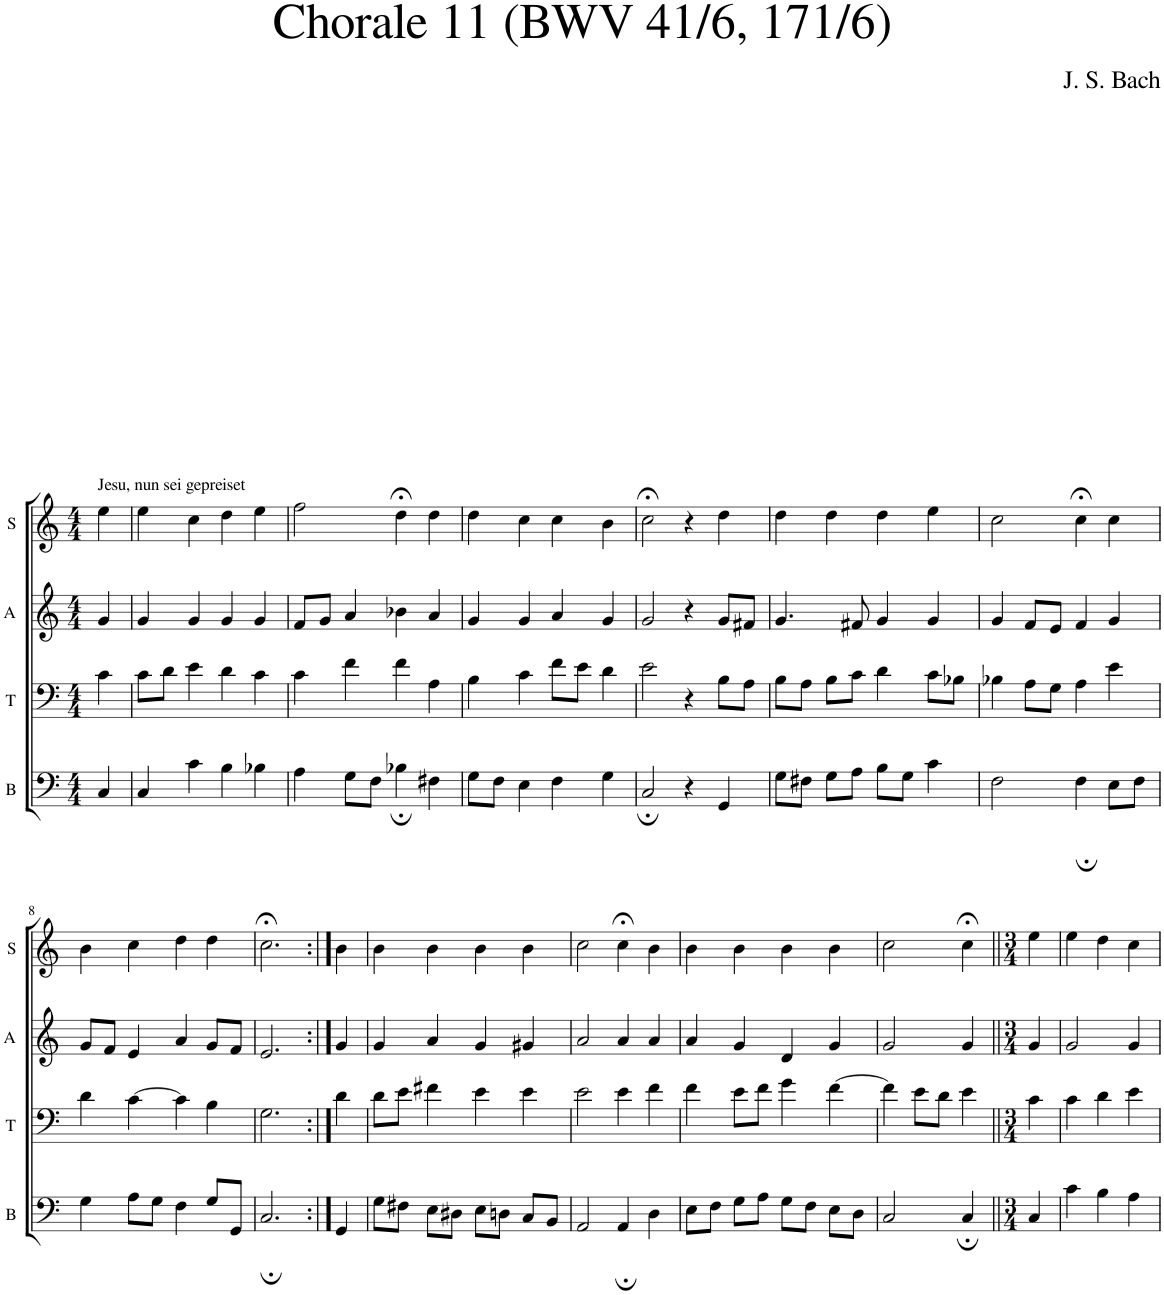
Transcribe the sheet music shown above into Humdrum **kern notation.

**kern	**kern	**kern	**kern
*part4	*part3	*part2	*part1
*staff4	*staff3	*staff2	*staff1
*I"B	*I"T	*I"A	*I"S
*I'B	*I'T	*I'A	*I'S
*clefF4	*clefF4	*clefG2	*clefG2
*k[]	*k[]	*k[]	*k[]
*M4/4	*M4/4	*M4/4	*M4/4
=1	=1	=1	=1
!	!	!	!LO:TX:a:t=Jesu, nun sei gepreiset
4C/	4c\	4g/	4ee\
=2	=2	=2	=2
4C/	8c\L	4g/	4ee\
.	8d\J	.	.
4c\	4e\	4g/	4cc\
4B\	4d\	4g/	4dd\
4B-X\	4c\	4g/	4ee\
=3	=3	=3	=3
4A\	4c\	8f/L	2ff\
.	.	8g/J	.
8G\L	4f\	4a/	.
8F\J	.	.	.
4B-X;\	4f\	4b-X\	4dd;<\
4F#X\	4A\	4a/	4dd\
=4	=4	=4	=4
8G\L	4B\	4g/	4dd\
8F\J	.	.	.
4E\	4c\	4g/	4cc\
4F\	8f\L	4a/	4cc\
.	8e\J	.	.
4G\	4d\	4g/	4b\
=5	=5	=5	=5
2C;/	2e\	2g/	2cc;<\
4r	4r	4r	4r
4GG/	8B\L	8g/L	4dd\
.	8A\J	8f#X/J	.
=6	=6	=6	=6
8G\L	8B\L	4.g/	4dd\
8F#X\J	8A\J	.	.
8G\L	8B\L	.	4dd\
8A\J	8c\J	8f#X/	.
8B\L	4d\	4g/	4dd\
8G\J	.	.	.
4c\	8c\L	4g/	4ee\
.	8B-X\J	.	.
=7	=7	=7	=7
2F\	4B-X\	4g/	2cc\
.	8A\L	8f/L	.
.	8G\J	8e/J	.
4F;\	4A\	4f/	4cc;<\
8E\L	4e\	4g/	4cc\
8F\J	.	.	.
!!LO:LB:g=z
=8	=8	=8	=8
4G\	4d\	8g/L	4b\
.	.	8f/J	.
8A\L	[4c\	4e/	4cc\
8G\J	.	.	.
4F\	4c\]	4a/	4dd\
8G/L	4B\	8g/L	4dd\
8GG/J	.	8f/J	.
=9	=9	=9	=9
2.C;/	2.G\	2.e/	2.cc;<\
=10:|!	=10:|!	=10:|!	=10:|!
4GG/	4d\	4g/	4b\
=11	=11	=11	=11
8G\L	8d\L	4g/	4b\
8F#X\J	8e\J	.	.
8E\L	4f#X\	4a/	4b\
8D#X\J	.	.	.
8E\L	4e\	4g/	4b\
8Dn\J	.	.	.
8C/L	4e\	4g#X/	4b\
8BB/J	.	.	.
=12	=12	=12	=12
2AA/	2e\	2a/	2cc\
4AA;/	4e\	4a/	4cc;<\
4D\	4f\	4a/	4b\
=13	=13	=13	=13
8E\L	4f\	4a/	4b\
8F\J	.	.	.
8G\L	8e\L	4g/	4b\
8A\J	8f\J	.	.
8G\L	4g\	4d/	4b\
8F\J	.	.	.
8E\L	[4f\	4g/	4b\
8D\J	.	.	.
=14	=14	=14	=14
2C/	4f\]	2g/	2cc\
.	8e\L	.	.
.	8d\J	.	.
4C;/	4e\	4g/	4cc;<\
=15||	=15||	=15||	=15||
*M3/4	*M3/4	*M3/4	*M3/4
4C/	4c\	4g/	4ee\
=16	=16	=16	=16
4c\	4c\	2g/	4ee\
4B\	4d\	.	4dd\
4A\	4e\	4g/	4cc\
=	=	=	=
*-	*-	*-	*-
